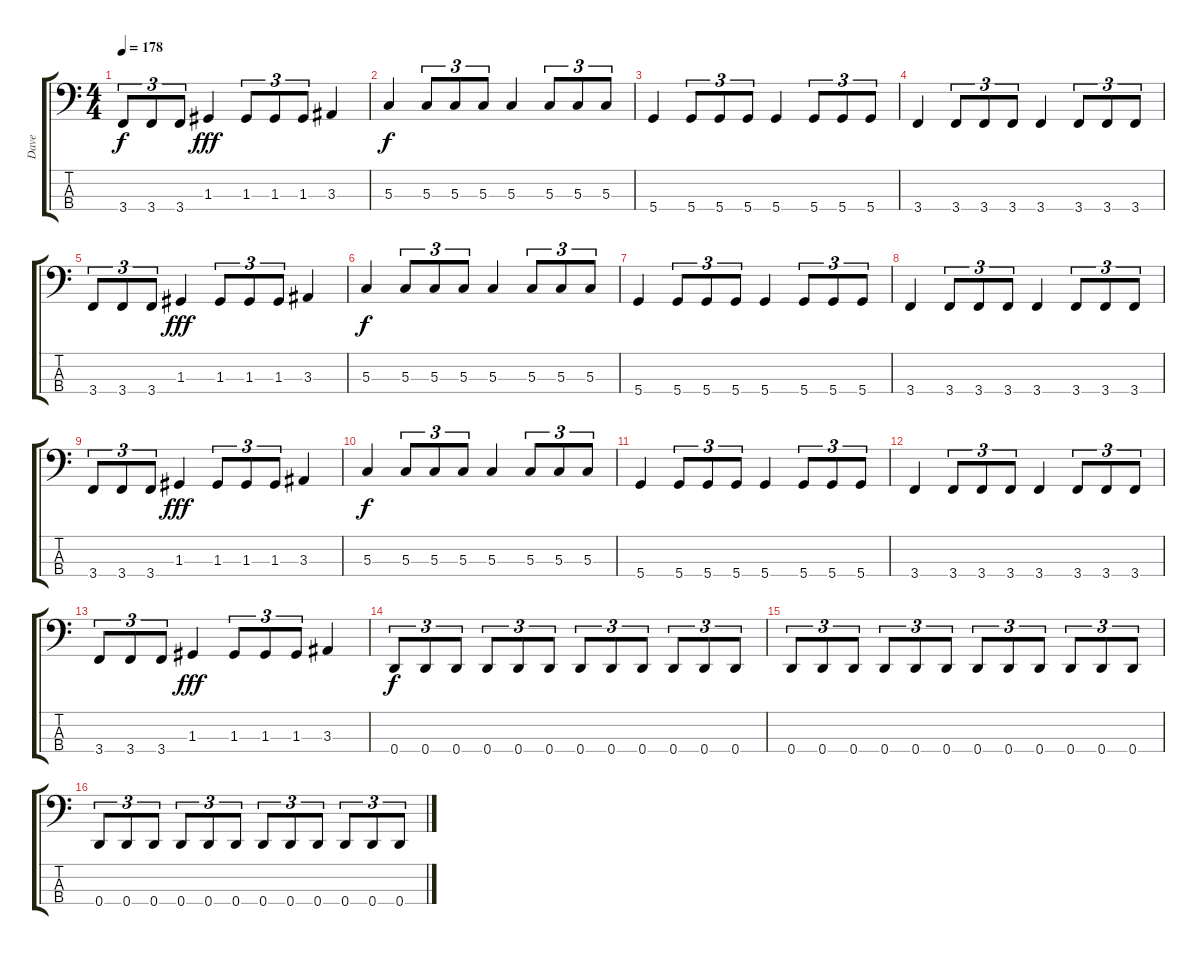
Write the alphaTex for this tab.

\track ("Dave" "Dave") {instrument electricbasspick}
\staff {score tabs}
\tuning (F2 C2 G1 D1) {hide}
\ts (4 4)
\tempo 178
\clef f4
\ks c
3.4.8{tu (3 2) dy f} 3.4.8{tu (3 2)} 3.4.8{tu (3 2)} 1.3.4{dy fff} 1.3.8{tu (3 2)} 1.3.8{tu (3 2)} 1.3.8{tu (3 2)} 3.3.4 |
5.3.4{dy f} 5.3.8{tu (3 2)} 5.3.8{tu (3 2)} 5.3.8{tu (3 2)} 5.3.4 5.3.8{tu (3 2)} 5.3.8{tu (3 2)} 5.3.8{tu (3 2)} |
5.4.4 5.4.8{tu (3 2)} 5.4.8{tu (3 2)} 5.4.8{tu (3 2)} 5.4.4 5.4.8{tu (3 2)} 5.4.8{tu (3 2)} 5.4.8{tu (3 2)} |
3.4.4 3.4.8{tu (3 2)} 3.4.8{tu (3 2)} 3.4.8{tu (3 2)} 3.4.4 3.4.8{tu (3 2)} 3.4.8{tu (3 2)} 3.4.8{tu (3 2)} |
3.4.8{tu (3 2)} 3.4.8{tu (3 2)} 3.4.8{tu (3 2)} 1.3.4{dy fff} 1.3.8{tu (3 2)} 1.3.8{tu (3 2)} 1.3.8{tu (3 2)} 3.3.4 |
5.3.4{dy f} 5.3.8{tu (3 2)} 5.3.8{tu (3 2)} 5.3.8{tu (3 2)} 5.3.4 5.3.8{tu (3 2)} 5.3.8{tu (3 2)} 5.3.8{tu (3 2)} |
5.4.4 5.4.8{tu (3 2)} 5.4.8{tu (3 2)} 5.4.8{tu (3 2)} 5.4.4 5.4.8{tu (3 2)} 5.4.8{tu (3 2)} 5.4.8{tu (3 2)} |
3.4.4 3.4.8{tu (3 2)} 3.4.8{tu (3 2)} 3.4.8{tu (3 2)} 3.4.4 3.4.8{tu (3 2)} 3.4.8{tu (3 2)} 3.4.8{tu (3 2)} |
3.4.8{tu (3 2)} 3.4.8{tu (3 2)} 3.4.8{tu (3 2)} 1.3.4{dy fff} 1.3.8{tu (3 2)} 1.3.8{tu (3 2)} 1.3.8{tu (3 2)} 3.3.4 |
5.3.4{dy f} 5.3.8{tu (3 2)} 5.3.8{tu (3 2)} 5.3.8{tu (3 2)} 5.3.4 5.3.8{tu (3 2)} 5.3.8{tu (3 2)} 5.3.8{tu (3 2)} |
5.4.4 5.4.8{tu (3 2)} 5.4.8{tu (3 2)} 5.4.8{tu (3 2)} 5.4.4 5.4.8{tu (3 2)} 5.4.8{tu (3 2)} 5.4.8{tu (3 2)} |
3.4.4 3.4.8{tu (3 2)} 3.4.8{tu (3 2)} 3.4.8{tu (3 2)} 3.4.4 3.4.8{tu (3 2)} 3.4.8{tu (3 2)} 3.4.8{tu (3 2)} |
3.4.8{tu (3 2)} 3.4.8{tu (3 2)} 3.4.8{tu (3 2)} 1.3.4{dy fff} 1.3.8{tu (3 2)} 1.3.8{tu (3 2)} 1.3.8{tu (3 2)} 3.3.4 |
0.4.8{tu (3 2) dy f} 0.4.8{tu (3 2)} 0.4.8{tu (3 2)} 0.4.8{tu (3 2)} 0.4.8{tu (3 2)} 0.4.8{tu (3 2)} 0.4.8{tu (3 2)} 0.4.8{tu (3 2)} 0.4.8{tu (3 2)} 0.4.8{tu (3 2)} 0.4.8{tu (3 2)} 0.4.8{tu (3 2)} |
0.4.8{tu (3 2)} 0.4.8{tu (3 2)} 0.4.8{tu (3 2)} 0.4.8{tu (3 2)} 0.4.8{tu (3 2)} 0.4.8{tu (3 2)} 0.4.8{tu (3 2)} 0.4.8{tu (3 2)} 0.4.8{tu (3 2)} 0.4.8{tu (3 2)} 0.4.8{tu (3 2)} 0.4.8{tu (3 2)} |
0.4.8{tu (3 2)} 0.4.8{tu (3 2)} 0.4.8{tu (3 2)} 0.4.8{tu (3 2)} 0.4.8{tu (3 2)} 0.4.8{tu (3 2)} 0.4.8{tu (3 2)} 0.4.8{tu (3 2)} 0.4.8{tu (3 2)} 0.4.8{tu (3 2)} 0.4.8{tu (3 2)} 0.4.8{tu (3 2)}
